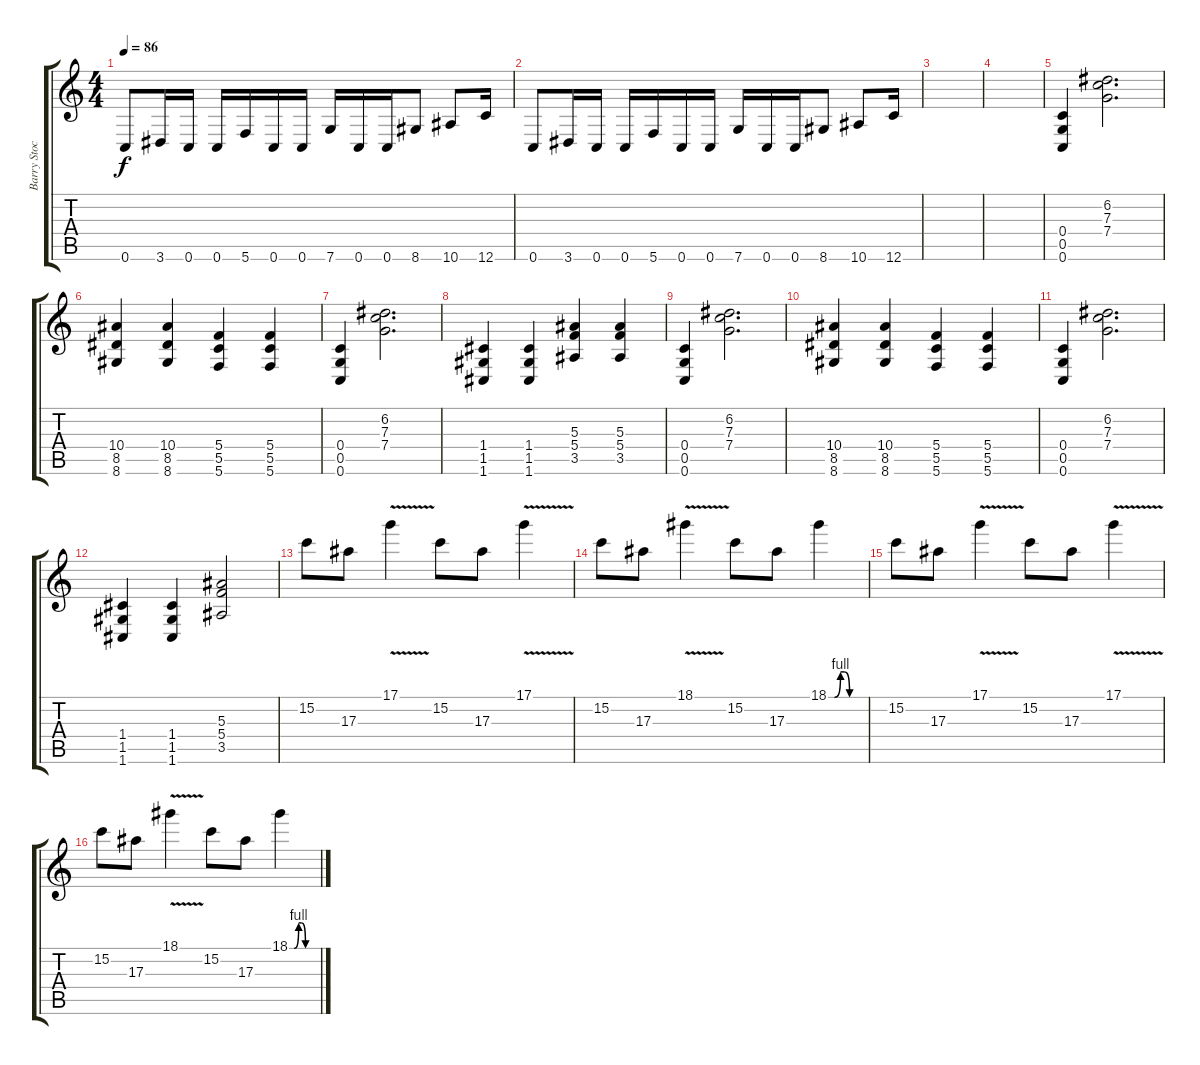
\track ("Barry Stock" "Barry Stoc") {instrument overdrivenguitar}
\staff {score tabs}
\tuning (D4 A3 F3 C3 G2 C2) {hide}
\ts (4 4)
\tempo 86
\clef g2
\ks c
0.6.8{dy f} 3.6.16 0.6.16 0.6.16 5.6.16 0.6.16 0.6.16 7.6.16 0.6.16 0.6.16 8.6.8 10.6.8 12.6.16 |
0.6.8 3.6.16 0.6.16 0.6.16 5.6.16 0.6.16 0.6.16 7.6.16 0.6.16 0.6.16 8.6.8 10.6.8 12.6.16 |
|
|
(0.4 0.5 0.6).4 (6.2 7.3 7.4).2{d} |
(10.4 8.5 8.6).4 (10.4 8.5 8.6).4 (5.4 5.5 5.6).4 (5.4 5.5 5.6).4 |
(0.4 0.5 0.6).4 (6.2 7.3 7.4).2{d} |
(1.4 1.5 1.6).4 (1.4 1.5 1.6).4 (5.3 5.4 3.5).4 (5.3 5.4 3.5).4 |
(0.4 0.5 0.6).4 (6.2 7.3 7.4).2{d} |
(10.4 8.5 8.6).4 (10.4 8.5 8.6).4 (5.4 5.5 5.6).4 (5.4 5.5 5.6).4 |
(0.4 0.5 0.6).4 (6.2 7.3 7.4).2{d} |
(1.4 1.5 1.6).4 (1.4 1.5 1.6).4 (5.3 5.4 3.5).2 |
15.2.8 17.3.8 17.1{v}.4 15.2.8 17.3.8 17.1{v}.4 |
15.2.8 17.3.8 18.1{v}.4 15.2.8 17.3.8 18.1{be (custom 0 0 10 0 20 4 26 4 35 0 60 0)}.4 |
15.2.8 17.3.8 17.1{v}.4 15.2.8 17.3.8 17.1{v}.4 |
15.2.8 17.3.8 18.1{v}.4 15.2.8 17.3.8 18.1{be (custom 0 0 10 0 20 4 26 4 35 0 60 0)}.4
